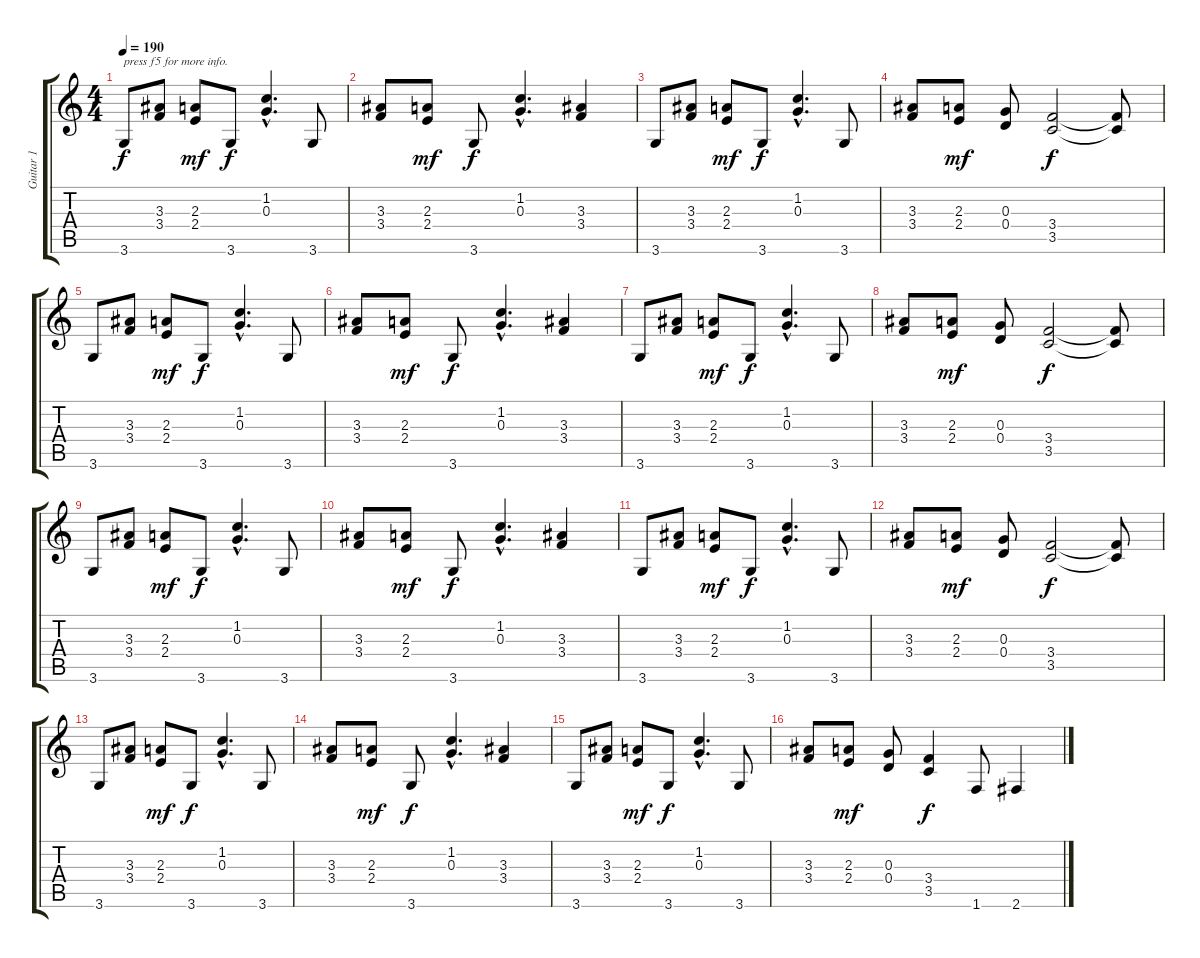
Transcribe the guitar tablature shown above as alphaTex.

\track ("Guitar 1" "Guitar 1") {instrument overdrivenguitar}
\staff {score tabs}
\tuning (E4 B3 G3 D3 A2 E2) {hide}
\ts (4 4)
\tempo 190
\clef g2
\ks c
3.6.8{txt "press f5 for more info." dy f instrument overdrivenguitar} (3.3 3.4).8 (2.3 2.4).8{dy mf} 3.6.8{dy f} (1.2{hac} 0.3{hac}).4{d} 3.6.8 |
(3.3 3.4).8 (2.3 2.4).8{dy mf} 3.6.8{dy f} (1.2{hac} 0.3{hac}).4{d} (3.3 3.4).4 |
3.6.8 (3.3 3.4).8 (2.3 2.4).8{dy mf} 3.6.8{dy f} (1.2{hac} 0.3{hac}).4{d} 3.6.8 |
(3.3 3.4).8 (2.3 2.4).8{dy mf} (0.3 0.4).8 (3.4 3.5).2{dy f} (3.4{t} 3.5{t}).8 |
3.6.8 (3.3 3.4).8 (2.3 2.4).8{dy mf} 3.6.8{dy f} (1.2{hac} 0.3{hac}).4{d} 3.6.8 |
(3.3 3.4).8 (2.3 2.4).8{dy mf} 3.6.8{dy f} (1.2{hac} 0.3{hac}).4{d} (3.3 3.4).4 |
3.6.8 (3.3 3.4).8 (2.3 2.4).8{dy mf} 3.6.8{dy f} (1.2{hac} 0.3{hac}).4{d} 3.6.8 |
(3.3 3.4).8 (2.3 2.4).8{dy mf} (0.3 0.4).8 (3.4 3.5).2{dy f} (3.4{t} 3.5{t}).8 |
3.6.8 (3.3 3.4).8 (2.3 2.4).8{dy mf} 3.6.8{dy f} (1.2{hac} 0.3{hac}).4{d} 3.6.8 |
(3.3 3.4).8 (2.3 2.4).8{dy mf} 3.6.8{dy f} (1.2{hac} 0.3{hac}).4{d} (3.3 3.4).4 |
3.6.8 (3.3 3.4).8 (2.3 2.4).8{dy mf} 3.6.8{dy f} (1.2{hac} 0.3{hac}).4{d} 3.6.8 |
(3.3 3.4).8 (2.3 2.4).8{dy mf} (0.3 0.4).8 (3.4 3.5).2{dy f} (3.4{t} 3.5{t}).8 |
3.6.8 (3.3 3.4).8 (2.3 2.4).8{dy mf} 3.6.8{dy f} (1.2{hac} 0.3{hac}).4{d} 3.6.8 |
(3.3 3.4).8 (2.3 2.4).8{dy mf} 3.6.8{dy f} (1.2{hac} 0.3{hac}).4{d} (3.3 3.4).4 |
3.6.8 (3.3 3.4).8 (2.3 2.4).8{dy mf} 3.6.8{dy f} (1.2{hac} 0.3{hac}).4{d} 3.6.8 |
(3.3 3.4).8 (2.3 2.4).8{dy mf} (0.3 0.4).8 (3.4 3.5).4{dy f} 1.6.8 2.6.4
